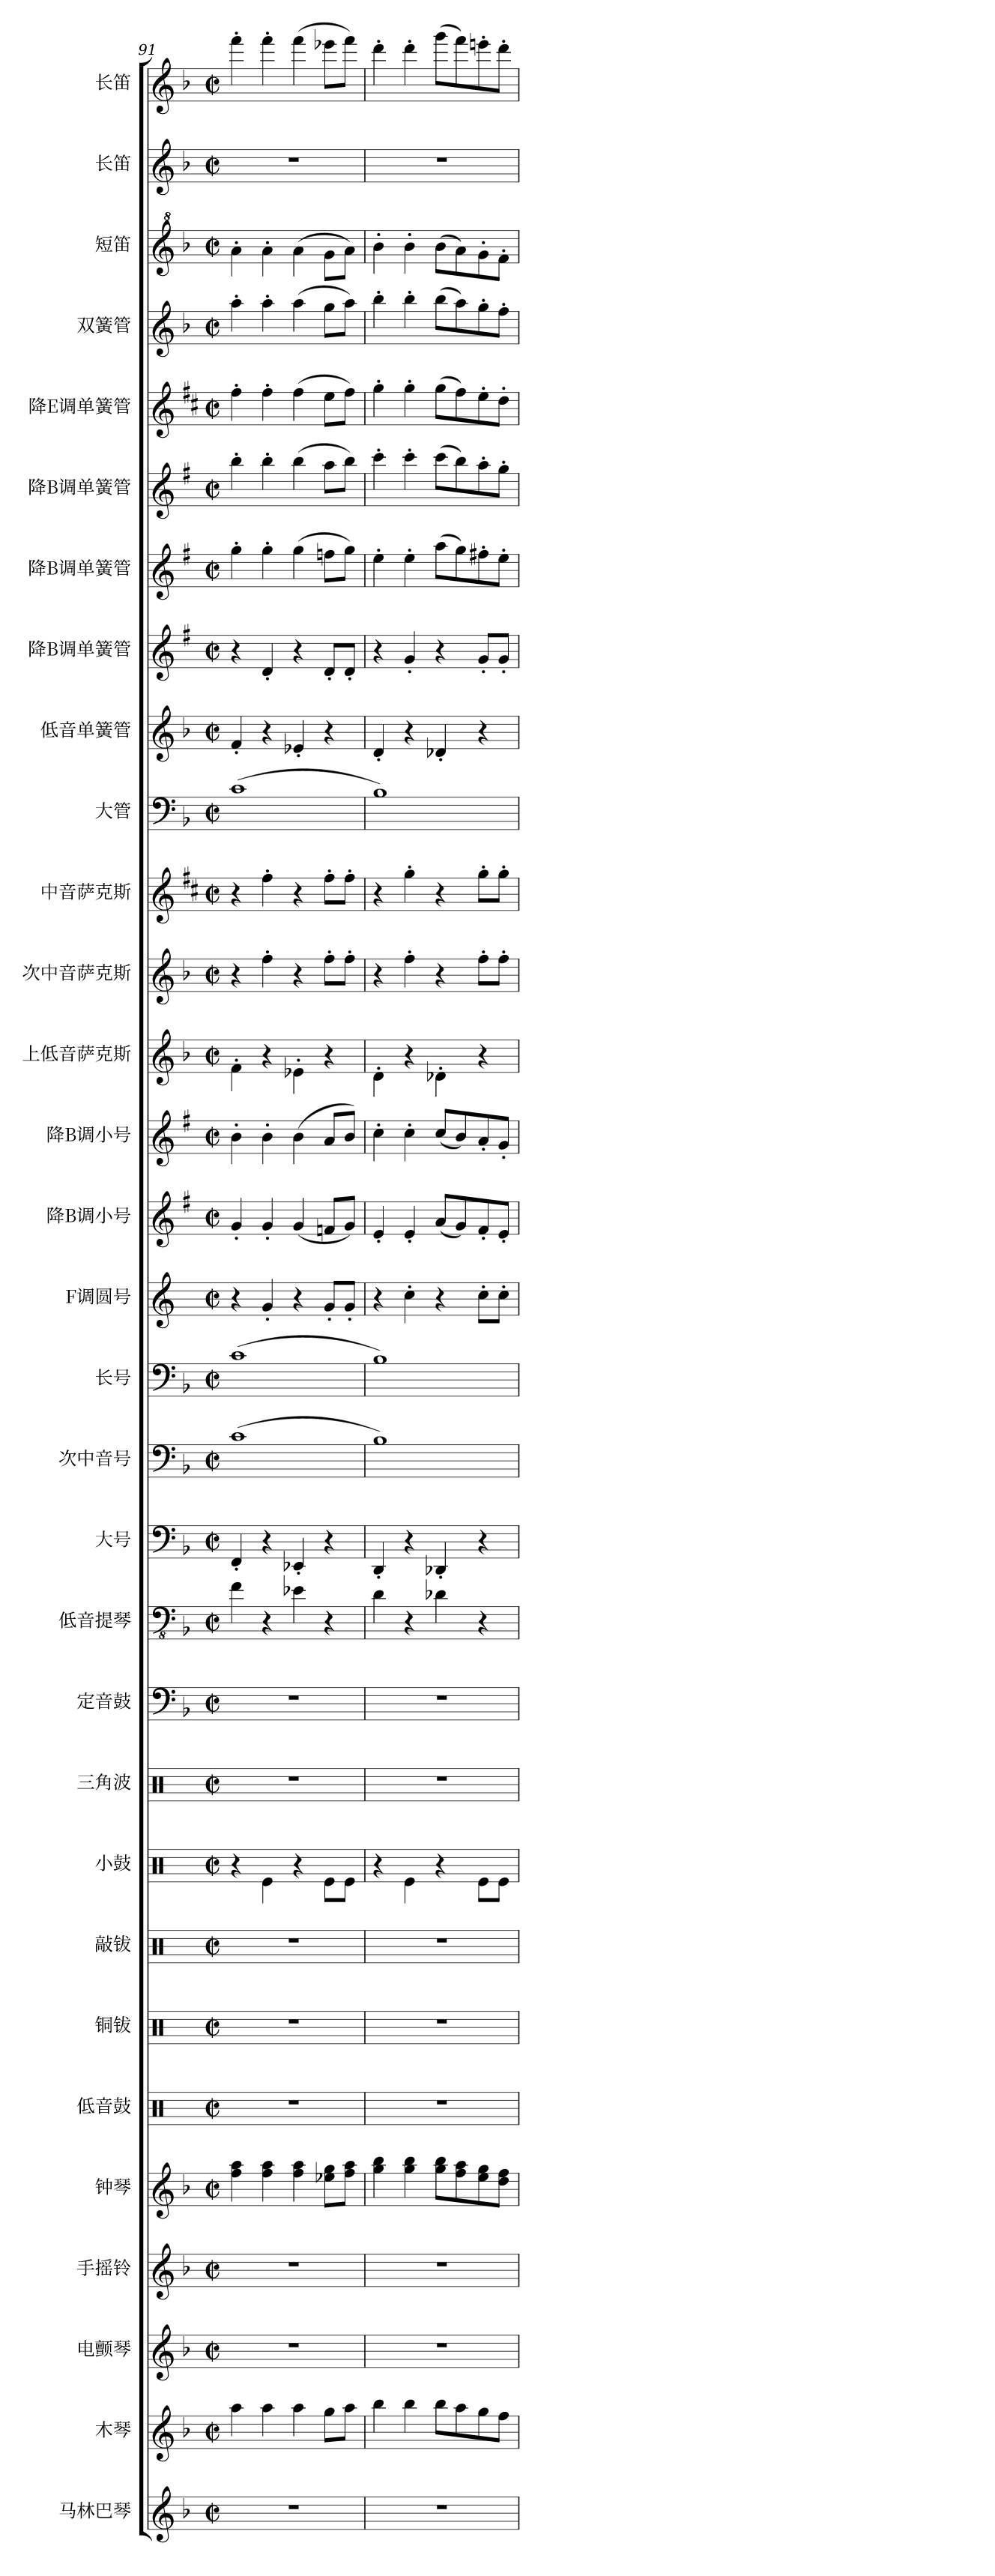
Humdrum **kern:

**kern	**kern	**kern	**kern	**kern	**kern	**kern	**kern	**kern	**kern	**kern	**kern	**kern	**kern	**kern	**kern	**kern	**kern	**kern	**kern	**kern	**kern	**kern	**kern	**kern	**kern	**kern	**kern	**kern	**kern	**kern
*part31	*part30	*part29	*part28	*part27	*part26	*part25	*part24	*part23	*part22	*part21	*part20	*part19	*part18	*part17	*part16	*part15	*part14	*part13	*part12	*part11	*part10	*part9	*part8	*part7	*part6	*part5	*part4	*part3	*part2	*part1
*staff31	*staff30	*staff29	*staff28	*staff27	*staff26	*staff25	*staff24	*staff23	*staff22	*staff21	*staff20	*staff19	*staff18	*staff17	*staff16	*staff15	*staff14	*staff13	*staff12	*staff11	*staff10	*staff9	*staff8	*staff7	*staff6	*staff5	*staff4	*staff3	*staff2	*staff1
*I"马林巴琴	*I"木琴	*I"电颤琴	*I"手摇铃	*I"钟琴	*I"低音鼓	*I"铜钹	*I"敲钹	*I"小鼓	*I"三角波	*I"定音鼓	*I"低音提琴	*I"大号	*I"次中音号	*I"长号	*I"F调圆号	*I"降B调小号	*I"降B调小号	*I"上低音萨克斯	*I"次中音萨克斯	*I"中音萨克斯	*I"大管	*I"低音单簧管	*I"降B调单簧管	*I"降B调单簧管	*I"降B调单簧管	*I"降E调单簧管	*I"双簧管	*I"短笛	*I"长笛	*I"长笛
*clefG2	*clefG2	*clefG2	*clefG2	*clefG2	*clefX	*clefX	*clefX	*clefX	*clefX	*clefF4	*clefFv4	*clefF4	*clefF4	*clefF4	*clefG2	*clefG2	*clefG2	*clefG2	*clefG2	*clefG2	*clefF4	*clefG2	*clefG2	*clefG2	*clefG2	*clefG2	*clefG2	*clefG^2	*clefG2	*clefG2
*	*ITrd-7c-12	*	*	*ITrd-14c-24	*	*	*	*	*	*	*ITrd7c12	*	*	*	*ITrd4c7	*ITrd1c2	*ITrd1c2	*ITrd12c21	*ITrd8c14	*ITrd5c9	*	*ITrd8c14	*ITrd1c2	*ITrd1c2	*ITrd1c2	*ITrd-2c-3	*	*ITrd-7c-12	*	*
*k[b-]	*k[b-]	*k[b-]	*k[b-]	*k[b-]	*k[]	*k[]	*k[]	*k[]	*k[]	*k[b-]	*k[b-]	*k[b-]	*k[b-]	*k[b-]	*k[b-]	*k[b-]	*k[b-]	*k[b-]	*k[b-]	*k[b-]	*k[b-]	*k[b-]	*k[b-]	*k[b-]	*k[b-]	*k[b-]	*k[b-]	*k[b-]	*k[b-]	*k[b-]
*M2/2	*M2/2	*M2/2	*M2/2	*M2/2	*M2/2	*M2/2	*M2/2	*M2/2	*M2/2	*M2/2	*M2/2	*M2/2	*M2/2	*M2/2	*M2/2	*M2/2	*M2/2	*M2/2	*M2/2	*M2/2	*M2/2	*M2/2	*M2/2	*M2/2	*M2/2	*M2/2	*M2/2	*M2/2	*M2/2	*M2/2
*met(c|)	*met(c|)	*met(c|)	*met(c|)	*met(c|)	*met(c|)	*met(c|)	*met(c|)	*met(c|)	*met(c|)	*met(c|)	*met(c|)	*met(c|)	*met(c|)	*met(c|)	*met(c|)	*met(c|)	*met(c|)	*met(c|)	*met(c|)	*met(c|)	*met(c|)	*met(c|)	*met(c|)	*met(c|)	*met(c|)	*met(c|)	*met(c|)	*met(c|)	*met(c|)	*met(c|)
=91	=91	=91	=91	=91	=91	=91	=91	=91	=91	=91	=91	=91	=91	=91	=91	=91	=91	=91	=91	=91	=91	=91	=91	=91	=91	=91	=91	=91	=91	=91
1r	4aaa\	1r	1r	4ffff\ 4aaaa\	1r	1r	1r	4r	1r	1r	4FF\	4FF'/	(1c	(1c	4r	4f'/	4a'\	4F'\	4r	4r	(1c	4F'/	4r	4ff'\	4aa'\	4aa'\	4aa'\	4aaa'\	1r	4fff'\
.	4aaa\	.	.	4ffff\ 4aaaa\	.	.	.	4Re\	.	.	4r	4r	.	.	4c'/	4f'/	4a'\	4r	4f'\	4a'\	.	4r	4c'/	4ff'\	4aa'\	4aa'\	4aa'\	4aaa'\	.	4fff'\
.	4aaa\	.	.	4ffff\ 4aaaa\	.	.	.	4r	.	.	4EE-X\	4EE-X'/	.	.	4r	(4f/	(4a\	4E-X'\	4r	4r	.	4E-X'/	4r	(4ff\	(4aa\	(4aa\	(4aa\	(4aaa\	.	(4fff\
.	8ggg\L	.	.	8eeee-X\ 8gggg\L	.	.	.	8Re\L	.	.	4r	4r	.	.	8c'/L	8e-X/L	8g/L	4r	8f'\L	8a'\L	.	4r	8c'/L	8ee-X\L	8gg\L	8gg\L	8gg\L	8ggg\L	.	8eee-X\L
.	8aaa\J	.	.	8ffff\ 8aaaa\J	.	.	.	8Re\J	.	.	.	.	.	.	8c'/J	8f/J)	8a/J)	.	8f'\J	8a'\J	.	.	8c'/J	8ff\J)	8aa\J)	8aa\J)	8aa\J)	8aaa\J)	.	8fff\J)
=92	=92	=92	=92	=92	=92	=92	=92	=92	=92	=92	=92	=92	=92	=92	=92	=92	=92	=92	=92	=92	=92	=92	=92	=92	=92	=92	=92	=92	=92	=92
1r	4bbb-\	1r	1r	4gggg\ 4bbbb-\	1r	1r	1r	4r	1r	1r	4DD\	4DD'/	1B-)	1B-)	4r	4d'/	4b-'\	4D'\	4r	4r	1B-)	4D'/	4r	4dd'\	4bb-'\	4bb-'\	4bb-'\	4bbb-'\	1r	4ddd'\
.	4bbb-\	.	.	4gggg\ 4bbbb-\	.	.	.	4Re\	.	.	4r	4r	.	.	4f'\	4d'/	4b-'\	4r	4f'\	4b-'\	.	4r	4f'/	4dd'\	4bb-'\	4bb-'\	4bb-'\	4bbb-'\	.	4ddd'\
.	8bbb-\L	.	.	8gggg\ 8bbbb-\L	.	.	.	4r	.	.	4DD-X\	4DD-X'/	.	.	4r	(8g/L	(8b-/L	4D-X'\	4r	4r	.	4D-X'/	4r	(8gg\L	(8bb-\L	(8bb-\L	(8bb-\L	(8bbb-\L	.	(8ggg\L
.	8aaa\	.	.	8ffff\ 8aaaa\	.	.	.	.	.	.	.	.	.	.	.	8f/)	8a/)	.	.	.	.	.	.	8ff\)	8aa\)	8aa\)	8aa\)	8aaa\)	.	8fff\)
.	8ggg\	.	.	8eeee\ 8gggg\	.	.	.	8Re\L	.	.	4r	4r	.	.	8f'\L	8e'/	8g'/	4r	8f'\L	8b-'\L	.	4r	8f'/L	8een'\	8gg'\	8gg'\	8gg'\	8ggg'\	.	8eeen'\
.	8fff\J	.	.	8dddd\ 8ffff\J	.	.	.	8Re\J	.	.	.	.	.	.	8f'\J	8d'/J	8f'/J	.	8f'\J	8b-'\J	.	.	8f'/J	8dd'\J	8ff'\J	8ff'\J	8ff'\J	8fff'\J	.	8ddd'\J
=	=	=	=	=	=	=	=	=	=	=	=	=	=	=	=	=	=	=	=	=	=	=	=	=	=	=	=	=	=	=
*-	*-	*-	*-	*-	*-	*-	*-	*-	*-	*-	*-	*-	*-	*-	*-	*-	*-	*-	*-	*-	*-	*-	*-	*-	*-	*-	*-	*-	*-	*-
